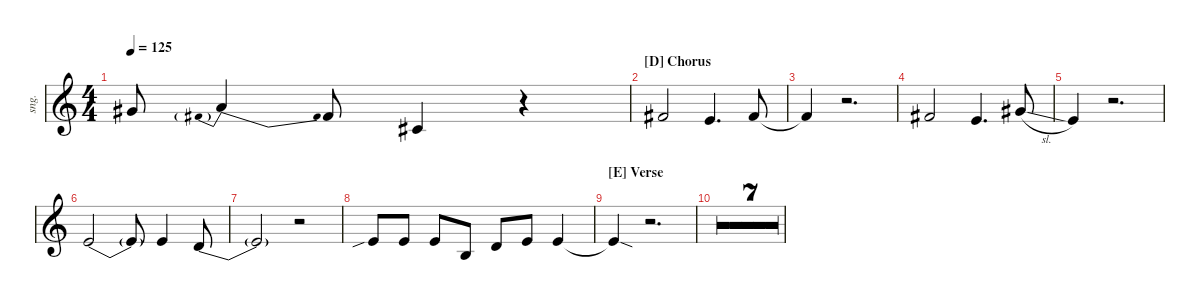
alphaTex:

\defaultSystemsLayout 4
\hideDynamics
\bracketExtendMode nobrackets
\otherSystemsTrackNameOrientation horizontal
\track ("Vocals" "sng.") {defaultSystemsLayout 4 multiBarRest instrument voiceoohs}
\staff {score}
\tuning (E4 B3 G3 D3 A2 E2)
\ts (4 4)
\tempo 125
\clef g2
\ks c
9.2{t}.8{dy mf} 7.2{be (prebendrelease 0 6 28.2 0)}.4 7.2{acc #}.8 6.3{acc #}.4 r.4 |
\section ("D" "Chorus")
7.2{acc #}.2 9.3.4{d} 7.2{acc #}.8 |
7.2{t acc #}.4 r.2{d} |
7.2{acc #}.2 9.3.4{d} 9.2{sl acc #}.8 |
5.2.4 r.2{d} |
9.3{be (bendrelease 10.2 0 22.2 4 38.4 4 52.8 0)}.2 9.3{t}.8 9.3.4 7.3{be (bend 0 0 24.599999999999998 4)}.8 |
7.3{t}.2 r.2 |
5.2{sib}.8 5.2.8 5.2.8 4.3.8 7.3.8 5.2.8 5.2.4 |
\section ("E" "Verse")
5.2{sod t}.4 r.2{d} |
r.1 |
r.1 |
r.1 |
r.1 |
r.1 |
r.1 |
r.1
